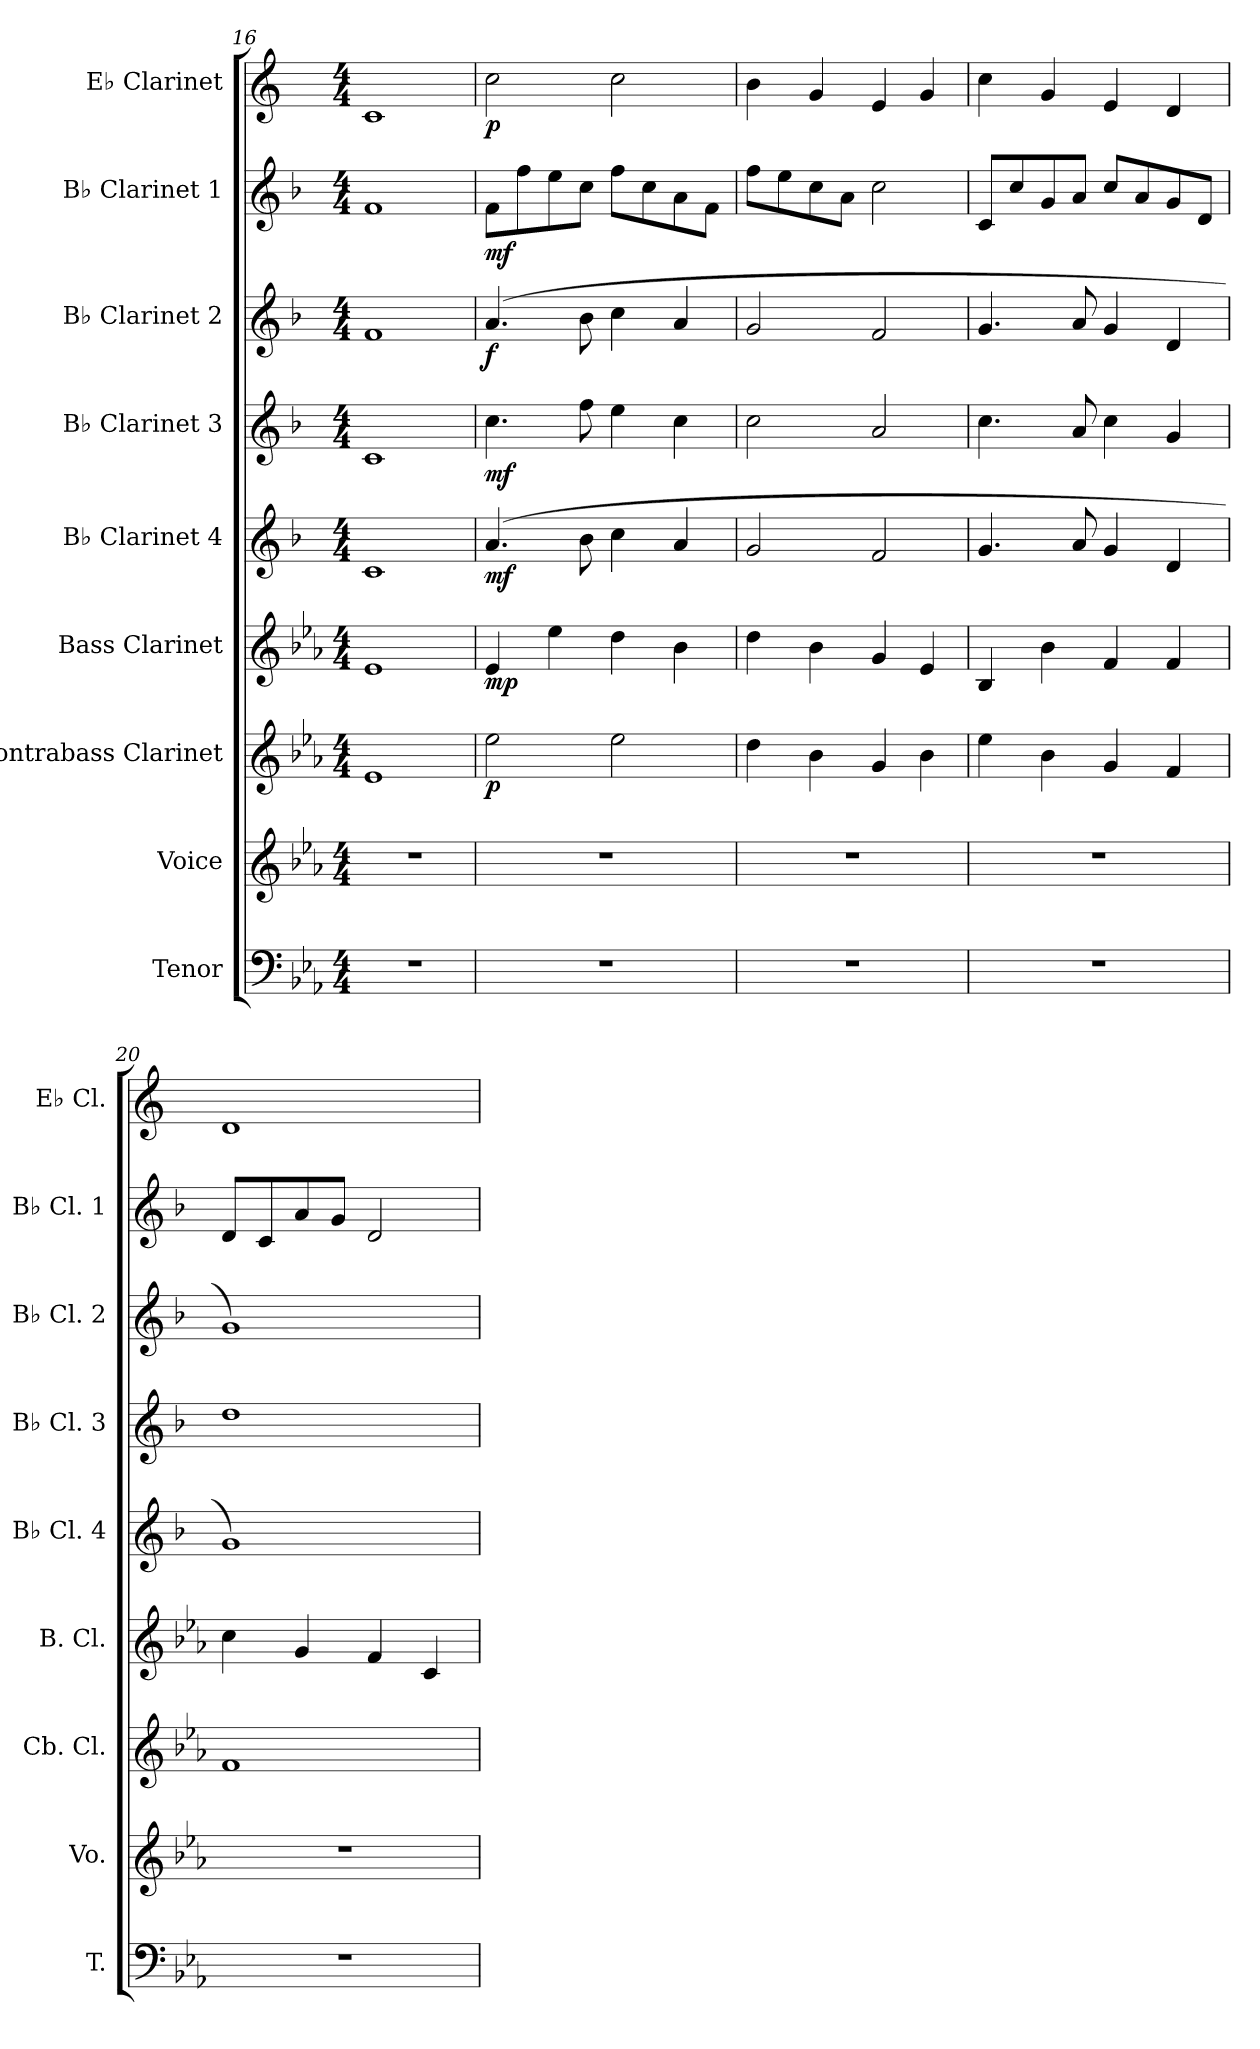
**kern	**kern	**kern	**dynam	**kern	**dynam	**kern	**dynam	**kern	**dynam	**kern	**dynam	**kern	**dynam	**kern	**dynam
*part9	*part8	*part7	*part7	*part6	*part6	*part5	*part5	*part4	*part4	*part3	*part3	*part2	*part2	*part1	*part1
*staff9	*staff8	*staff7	*staff7	*staff6	*staff6	*staff5	*staff5	*staff4	*staff4	*staff3	*staff3	*staff2	*staff2	*staff1	*staff1
*I"Tenor	*I"Voice	*I"Contrabass Clarinet	*	*I"Bass Clarinet	*	*I"B♭ Clarinet 4	*	*I"B♭ Clarinet 3	*	*I"B♭ Clarinet 2	*	*I"B♭ Clarinet 1	*	*I"E♭ Clarinet	*
*I'T.	*I'Vo.	*I'Cb. Cl.	*	*I'B. Cl.	*	*I'B♭ Cl. 4	*	*I'B♭ Cl. 3	*	*I'B♭ Cl. 2	*	*I'B♭ Cl. 1	*	*I'E♭ Cl.	*
*clefF4	*clefG2	*clefG2	*	*clefG2	*	*clefG2	*	*clefG2	*	*clefG2	*	*clefG2	*	*clefG2	*
*	*	*ITrd15c26	*	*ITrd8c14	*	*ITrd1c2	*	*ITrd1c2	*	*ITrd1c2	*	*ITrd1c2	*	*ITrd-2c-3	*
*k[b-e-a-]	*k[b-e-a-]	*k[b-e-a-]	*	*k[b-e-a-]	*	*k[b-e-a-]	*	*k[b-e-a-]	*	*k[b-e-a-]	*	*k[b-e-a-]	*	*k[b-e-a-]	*
*M4/4	*M4/4	*M4/4	*	*M4/4	*	*M4/4	*	*M4/4	*	*M4/4	*	*M4/4	*	*M4/4	*
=16	=16	=16	=16	=16	=16	=16	=16	=16	=16	=16	=16	=16	=16	=16	=16
1r	1r	1EE-Z	.	1E-Z	.	1B-Z	.	1B-Z	.	1e-Z	.	1e-Z	.	1e-Z	.
!!LO:PB:g=z
=17	=17	=17	=17	=17	=17	=17	=17	=17	=17	=17	=17	=17	=17	=17	=17
!	!	!	!LO:DY:b	!	!LO:DY:b	!	!LO:DY:b	!	!LO:DY:b	!	!LO:DY:b	!	!LO:DY:b	!	!LO:DY:b
1r	1r	2E-\	p	4E-/	mp	(4.g/	mf	4.b-\	mf	(4.g/	f	8e-\L	mf	2ee-\	p
.	.	.	.	.	.	.	.	.	.	.	.	8ee-\	.	.	.
.	.	.	.	4e-\	.	.	.	.	.	.	.	8dd\	.	.	.
.	.	.	.	.	.	8a-\	.	8ee-\	.	8a-\	.	8b-\J	.	.	.
.	.	2E-\	.	4d\	.	4b-\	.	4dd\	.	4b-\	.	8ee-\L	.	2ee-\	.
.	.	.	.	.	.	.	.	.	.	.	.	8b-\	.	.	.
.	.	.	.	4B-\	.	4g/	.	4b-\	.	4g/	.	8g\	.	.	.
.	.	.	.	.	.	.	.	.	.	.	.	8e-\J	.	.	.
=18	=18	=18	=18	=18	=18	=18	=18	=18	=18	=18	=18	=18	=18	=18	=18
1r	1r	4D\	.	4d\	.	2f/	.	2b-\	.	2f/	.	8ee-\L	.	4dd\	.
.	.	.	.	.	.	.	.	.	.	.	.	8dd\	.	.	.
.	.	4BB-\	.	4B-\	.	.	.	.	.	.	.	8b-\	.	4b-/	.
.	.	.	.	.	.	.	.	.	.	.	.	8g\J	.	.	.
.	.	4GG/	.	4G/	.	2e-/	.	2g/	.	2e-/	.	2b-\	.	4g/	.
.	.	4BB-\	.	4E-/	.	.	.	.	.	.	.	.	.	4b-/	.
=19	=19	=19	=19	=19	=19	=19	=19	=19	=19	=19	=19	=19	=19	=19	=19
1r	1r	4E-\	.	4BB-/	.	4.f/	.	4.b-\	.	4.f/	.	8B-/L	.	4ee-\	.
.	.	.	.	.	.	.	.	.	.	.	.	8b-/	.	.	.
.	.	4BB-\	.	4B-\	.	.	.	.	.	.	.	8f/	.	4b-/	.
.	.	.	.	.	.	8g/	.	8g/	.	8g/	.	8g/J	.	.	.
.	.	4GG/	.	4F/	.	4f/	.	4b-\	.	4f/	.	8b-/L	.	4g/	.
.	.	.	.	.	.	.	.	.	.	.	.	8g/	.	.	.
.	.	4FF/	.	4F/	.	4c/	.	4f/	.	4c/	.	8f/	.	4f/	.
.	.	.	.	.	.	.	.	.	.	.	.	8c/J	.	.	.
=20	=20	=20	=20	=20	=20	=20	=20	=20	=20	=20	=20	=20	=20	=20	=20
1r	1r	1FF	.	4c\	.	1f)	.	1cc	.	1f)	.	8c/L	.	1f	.
.	.	.	.	.	.	.	.	.	.	.	.	8B-/	.	.	.
.	.	.	.	4G/	.	.	.	.	.	.	.	8g/	.	.	.
.	.	.	.	.	.	.	.	.	.	.	.	8f/J	.	.	.
.	.	.	.	4F/	.	.	.	.	.	.	.	2c/	.	.	.
.	.	.	.	4C/	.	.	.	.	.	.	.	.	.	.	.
=	=	=	=	=	=	=	=	=	=	=	=	=	=	=	=
*-	*-	*-	*-	*-	*-	*-	*-	*-	*-	*-	*-	*-	*-	*-	*-
